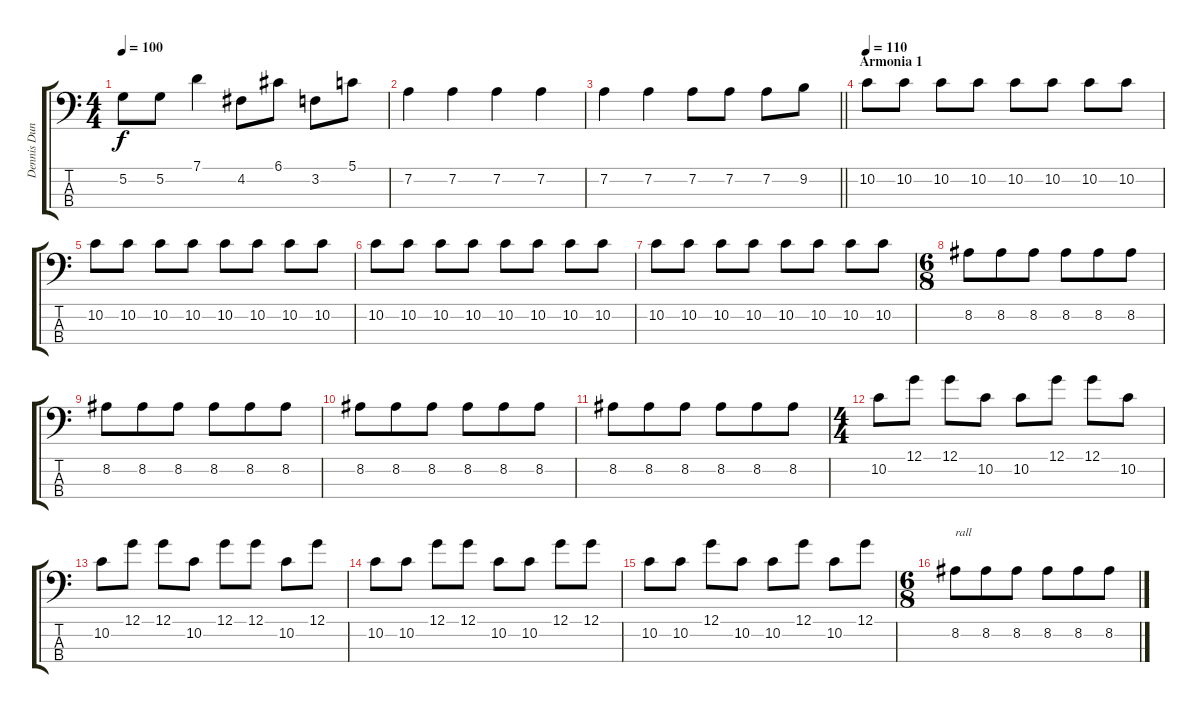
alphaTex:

\track ("Dennis Dunaway" "Dennis Dun") {instrument electricbasspick}
\staff {score tabs}
\tuning (G2 D2 A1 E1) {hide}
\ts (4 4)
\tempo 100
\clef f4
\ks c
5.2{t}.8{dy f} 5.2.8 7.1.4 4.2.8 6.1.8 3.2.8 5.1.8 |
7.2.4 7.2.4 7.2.4 7.2.4 |
\barLineRight lightlight
7.2.4 7.2.4 7.2.8 7.2.8 7.2.8 9.2.8 |
\section ("" "Armonia 1")
\tempo 110
10.2.8 10.2.8 10.2.8 10.2.8 10.2.8 10.2.8 10.2.8 10.2.8 |
10.2.8 10.2.8 10.2.8 10.2.8 10.2.8 10.2.8 10.2.8 10.2.8 |
10.2.8 10.2.8 10.2.8 10.2.8 10.2.8 10.2.8 10.2.8 10.2.8 |
10.2.8 10.2.8 10.2.8 10.2.8 10.2.8 10.2.8 10.2.8 10.2.8 |
\ts (6 8)
8.2.8 8.2.8 8.2.8 8.2.8 8.2.8 8.2.8 |
8.2.8 8.2.8 8.2.8 8.2.8 8.2.8 8.2.8 |
8.2.8 8.2.8 8.2.8 8.2.8 8.2.8 8.2.8 |
8.2.8 8.2.8 8.2.8 8.2.8 8.2.8 8.2.8 |
\ts (4 4)
10.2.8 12.1.8 12.1.8 10.2.8 10.2.8 12.1.8 12.1.8 10.2.8 |
10.2.8 12.1.8 12.1.8 10.2.8 12.1.8 12.1.8 10.2.8 12.1.8 |
10.2.8 10.2.8 12.1.8 12.1.8 10.2.8 10.2.8 12.1.8 12.1.8 |
10.2.8 10.2.8 12.1.8 10.2.8 10.2.8 12.1.8 10.2.8 12.1.8 |
\ts (6 8)
8.2.8{txt "rall"} 8.2.8 8.2.8 8.2.8 8.2.8 8.2.8
